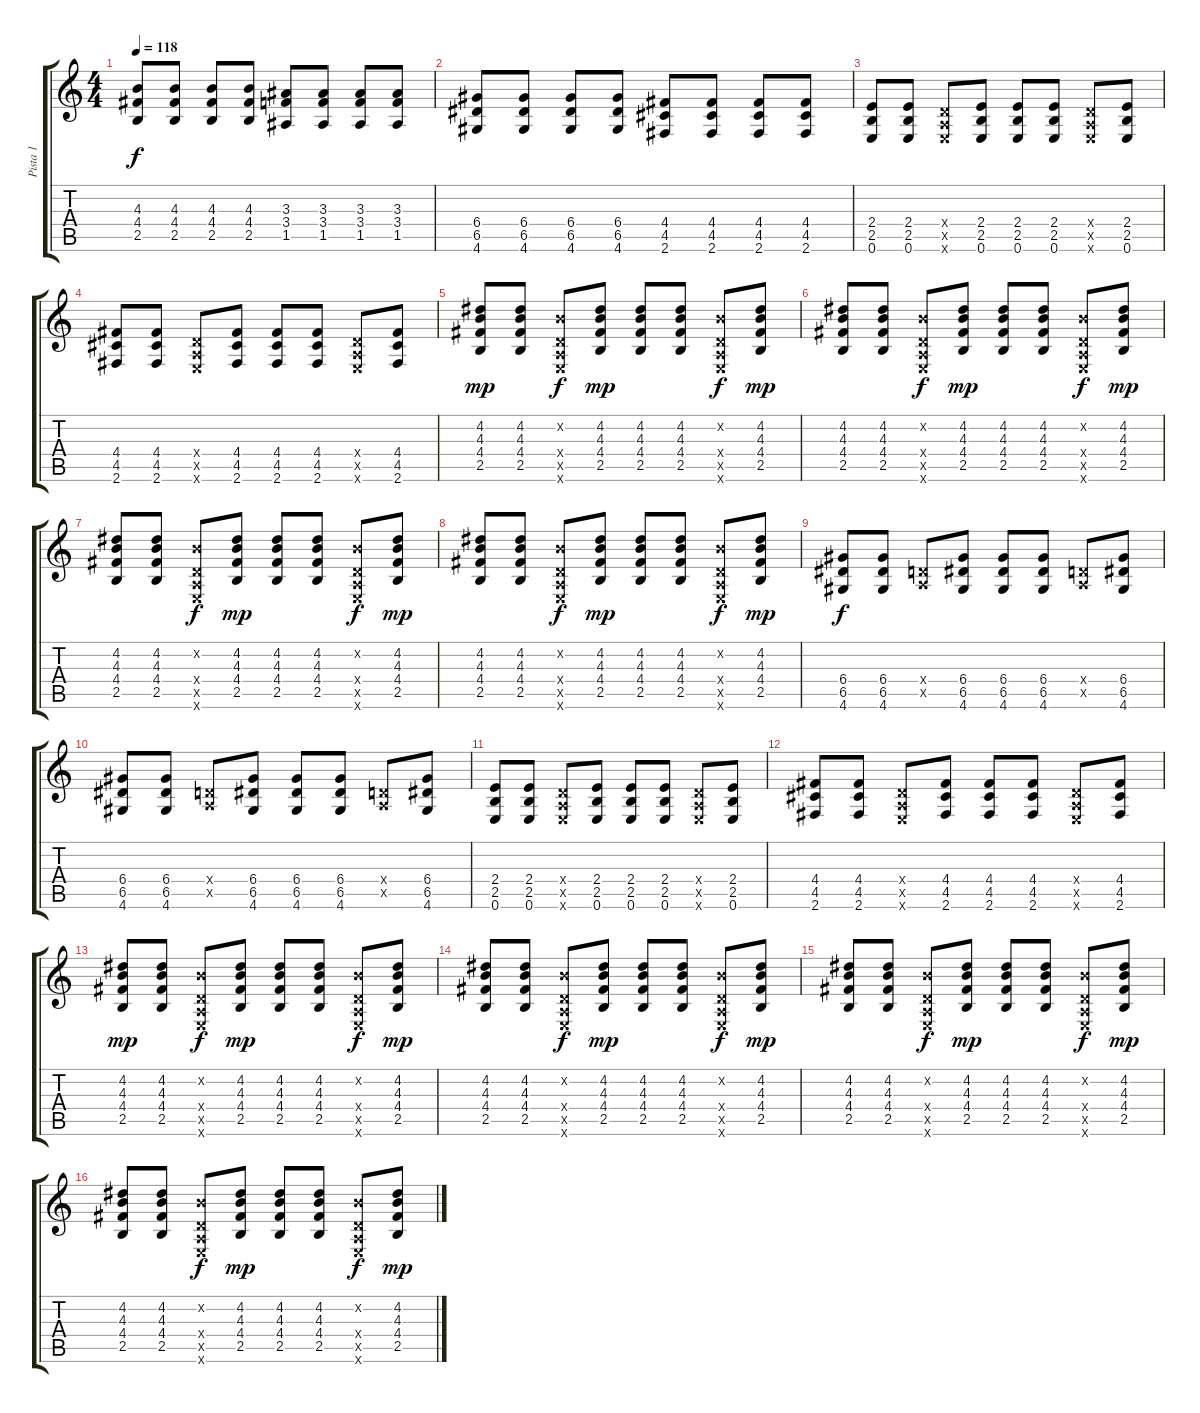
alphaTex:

\track ("Pista 1" "Pista 1") {instrument acousticguitarsteel}
\staff {score tabs}
\tuning (E4 B3 G3 D3 A2 E2) {hide}
\ts (4 4)
\tempo 118
\clef g2
\ks c
(4.3 4.4 2.5).8{dy f} (4.3 4.4 2.5).8 (4.3 4.4 2.5).8 (4.3 4.4 2.5).8 (3.3 3.4 1.5).8 (3.3 3.4 1.5).8 (3.3 3.4 1.5).8 (3.3 3.4 1.5).8 |
(6.4 6.5 4.6).8 (6.4 6.5 4.6).8 (6.4 6.5 4.6).8 (6.4 6.5 4.6).8 (4.4 4.5 2.6).8 (4.4 4.5 2.6).8 (4.4 4.5 2.6).8 (4.4 4.5 2.6).8 |
(2.4 2.5 0.6).8 (2.4 2.5 0.6).8 (0.4{x} 0.5{x} 0.6{x}).8 (2.4 2.5 0.6).8 (2.4 2.5 0.6).8 (2.4 2.5 0.6).8 (0.4{x} 0.5{x} 0.6{x}).8 (2.4 2.5 0.6).8 |
(4.4 4.5 2.6).8 (4.4 4.5 2.6).8 (0.4{x} 0.5{x} 0.6{x}).8 (4.4 4.5 2.6).8 (4.4 4.5 2.6).8 (4.4 4.5 2.6).8 (0.4{x} 0.5{x} 0.6{x}).8 (4.4 4.5 2.6).8 |
(4.2 4.3 4.4 2.5).8{dy mp} (4.2 4.3 4.4 2.5).8 (0.2{x} 0.4{x} 0.5{x} 0.6{x}).8{dy f} (4.2 4.3 4.4 2.5).8{dy mp} (4.2 4.3 4.4 2.5).8 (4.2 4.3 4.4 2.5).8 (0.2{x} 0.4{x} 0.5{x} 0.6{x}).8{dy f} (4.2 4.3 4.4 2.5).8{dy mp} |
(4.2 4.3 4.4 2.5).8 (4.2 4.3 4.4 2.5).8 (0.2{x} 0.4{x} 0.5{x} 0.6{x}).8{dy f} (4.2 4.3 4.4 2.5).8{dy mp} (4.2 4.3 4.4 2.5).8 (4.2 4.3 4.4 2.5).8 (0.2{x} 0.4{x} 0.5{x} 0.6{x}).8{dy f} (4.2 4.3 4.4 2.5).8{dy mp} |
(4.2 4.3 4.4 2.5).8 (4.2 4.3 4.4 2.5).8 (0.2{x} 0.4{x} 0.5{x} 0.6{x}).8{dy f} (4.2 4.3 4.4 2.5).8{dy mp} (4.2 4.3 4.4 2.5).8 (4.2 4.3 4.4 2.5).8 (0.2{x} 0.4{x} 0.5{x} 0.6{x}).8{dy f} (4.2 4.3 4.4 2.5).8{dy mp} |
(4.2 4.3 4.4 2.5).8 (4.2 4.3 4.4 2.5).8 (0.2{x} 0.4{x} 0.5{x} 0.6{x}).8{dy f} (4.2 4.3 4.4 2.5).8{dy mp} (4.2 4.3 4.4 2.5).8 (4.2 4.3 4.4 2.5).8 (0.2{x} 0.4{x} 0.5{x} 0.6{x}).8{dy f} (4.2 4.3 4.4 2.5).8{dy mp} |
(6.4 6.5 4.6).8{dy f} (6.4 6.5 4.6).8 (0.4{x} 0.5{x}).8 (6.4 6.5 4.6).8 (6.4 6.5 4.6).8 (6.4 6.5 4.6).8 (0.4{x} 0.5{x}).8 (6.4 6.5 4.6).8 |
(6.4 6.5 4.6).8 (6.4 6.5 4.6).8 (0.4{x} 0.5{x}).8 (6.4 6.5 4.6).8 (6.4 6.5 4.6).8 (6.4 6.5 4.6).8 (0.4{x} 0.5{x}).8 (6.4 6.5 4.6).8 |
(2.4 2.5 0.6).8 (2.4 2.5 0.6).8 (0.4{x} 0.5{x} 0.6{x}).8 (2.4 2.5 0.6).8 (2.4 2.5 0.6).8 (2.4 2.5 0.6).8 (0.4{x} 0.5{x} 0.6{x}).8 (2.4 2.5 0.6).8 |
(4.4 4.5 2.6).8 (4.4 4.5 2.6).8 (0.4{x} 0.5{x} 0.6{x}).8 (4.4 4.5 2.6).8 (4.4 4.5 2.6).8 (4.4 4.5 2.6).8 (0.4{x} 0.5{x} 0.6{x}).8 (4.4 4.5 2.6).8 |
(4.2 4.3 4.4 2.5).8{dy mp} (4.2 4.3 4.4 2.5).8 (0.2{x} 0.4{x} 0.5{x} 0.6{x}).8{dy f} (4.2 4.3 4.4 2.5).8{dy mp} (4.2 4.3 4.4 2.5).8 (4.2 4.3 4.4 2.5).8 (0.2{x} 0.4{x} 0.5{x} 0.6{x}).8{dy f} (4.2 4.3 4.4 2.5).8{dy mp} |
(4.2 4.3 4.4 2.5).8 (4.2 4.3 4.4 2.5).8 (0.2{x} 0.4{x} 0.5{x} 0.6{x}).8{dy f} (4.2 4.3 4.4 2.5).8{dy mp} (4.2 4.3 4.4 2.5).8 (4.2 4.3 4.4 2.5).8 (0.2{x} 0.4{x} 0.5{x} 0.6{x}).8{dy f} (4.2 4.3 4.4 2.5).8{dy mp} |
(4.2 4.3 4.4 2.5).8 (4.2 4.3 4.4 2.5).8 (0.2{x} 0.4{x} 0.5{x} 0.6{x}).8{dy f} (4.2 4.3 4.4 2.5).8{dy mp} (4.2 4.3 4.4 2.5).8 (4.2 4.3 4.4 2.5).8 (0.2{x} 0.4{x} 0.5{x} 0.6{x}).8{dy f} (4.2 4.3 4.4 2.5).8{dy mp} |
(4.2 4.3 4.4 2.5).8 (4.2 4.3 4.4 2.5).8 (0.2{x} 0.4{x} 0.5{x} 0.6{x}).8{dy f} (4.2 4.3 4.4 2.5).8{dy mp} (4.2 4.3 4.4 2.5).8 (4.2 4.3 4.4 2.5).8 (0.2{x} 0.4{x} 0.5{x} 0.6{x}).8{dy f} (4.2 4.3 4.4 2.5).8{dy mp}
